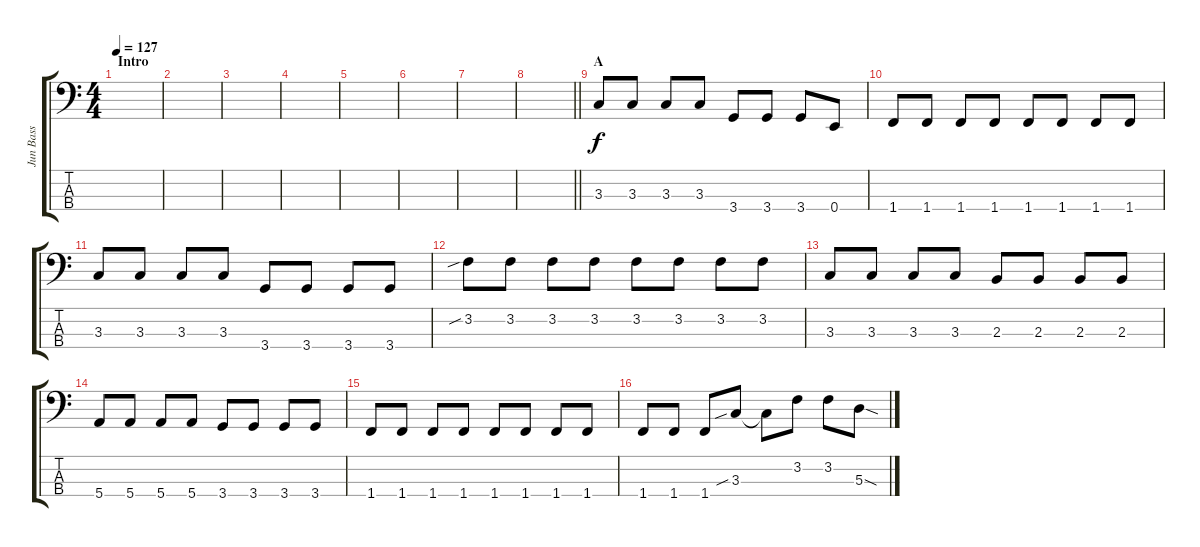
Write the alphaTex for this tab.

\track ("Jun Bass" "Jun Bass") {instrument electricbassfinger}
\staff {score tabs}
\tuning (G2 D2 A1 E1) {hide}
\ts (4 4)
\section ("" "Intro")
\tempo 127
\clef f4
\ks c
|
|
|
|
|
|
|
\barLineRight lightlight
|
\section ("" "A")
3.3.8 3.3.8 3.3.8 3.3.8 3.4.8 3.4.8 3.4.8 0.4.8 |
1.4.8 1.4.8 1.4.8 1.4.8 1.4.8 1.4.8 1.4.8 1.4.8 |
3.3.8 3.3.8 3.3.8 3.3.8 3.4.8 3.4.8 3.4.8 3.4.8 |
3.2{sib}.8 3.2.8 3.2.8 3.2.8 3.2.8 3.2.8 3.2.8 3.2.8 |
3.3.8 3.3.8 3.3.8 3.3.8 2.3.8 2.3.8 2.3.8 2.3.8 |
5.4.8 5.4.8 5.4.8 5.4.8 3.4.8 3.4.8 3.4.8 3.4.8 |
1.4.8 1.4.8 1.4.8 1.4.8 1.4.8 1.4.8 1.4.8 1.4.8 |
1.4.8 1.4.8 1.4.8 3.3{sib}.8 3.3{t}.8 3.2.8 3.2.8 5.3{sod}.8
